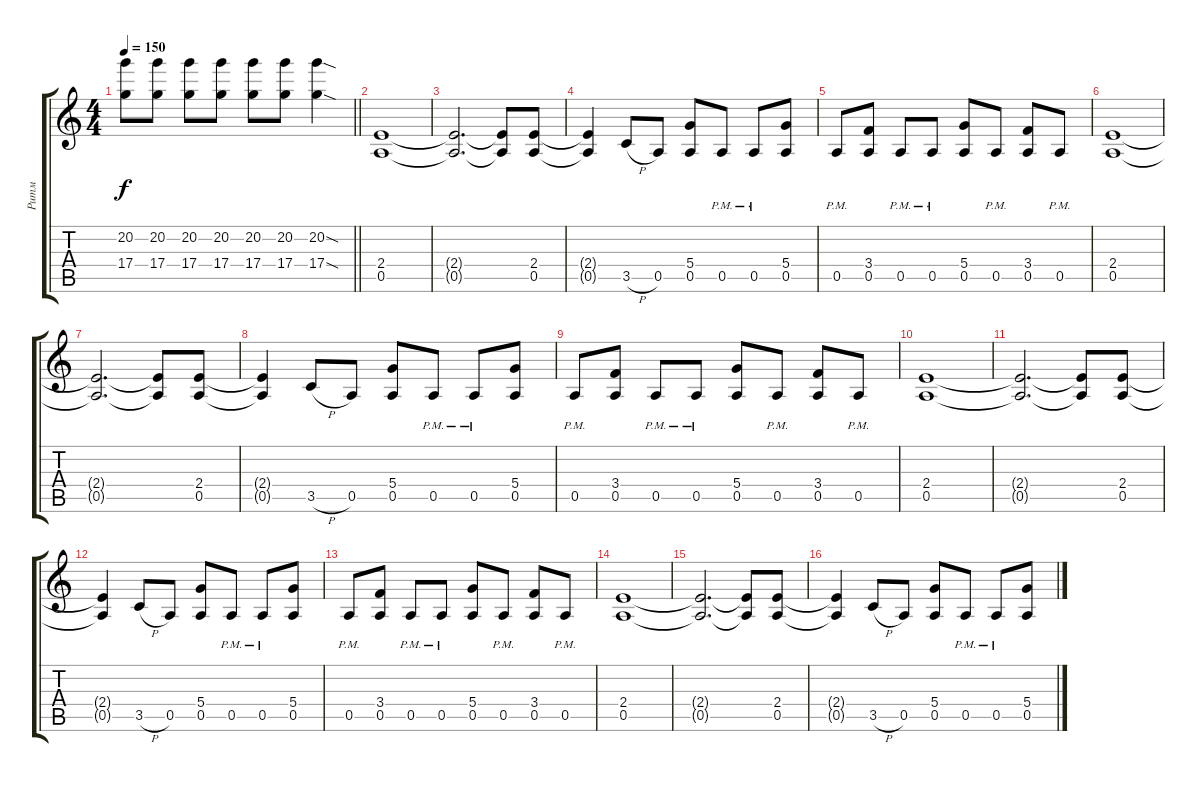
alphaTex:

\track ("Ритм" "Ритм") {instrument distortionguitar}
\staff {score tabs}
\tuning (E4 B3 G3 D3 A2 E2) {hide}
\ts (4 4)
\tempo 150
\clef g2
\barLineRight lightlight
\ks c
(20.2 17.4).8{dy f} (20.2 17.4).8 (20.2 17.4).8 (20.2 17.4).8 (20.2 17.4).8 (20.2 17.4).8 (20.2{sod} 17.4{sod}).4 |
(2.4 0.5).1 |
(2.4{t} 0.5{t}).2{d} (2.4{t} 0.5{t}).8 (2.4 0.5).8 |
(2.4{t} 0.5{t}).4 3.5{h}.8 0.5.8 (5.4 0.5).8 0.5{pm}.8 0.5{pm}.8 (5.4 0.5).8 |
0.5{pm}.8 (3.4 0.5).8 0.5{pm}.8 0.5{pm}.8 (5.4 0.5).8 0.5{pm}.8 (3.4 0.5).8 0.5{pm}.8 |
(2.4 0.5).1 |
(2.4{t} 0.5{t}).2{d} (2.4{t} 0.5{t}).8 (2.4 0.5).8 |
(2.4{t} 0.5{t}).4 3.5{h}.8 0.5.8 (5.4 0.5).8 0.5{pm}.8 0.5{pm}.8 (5.4 0.5).8 |
0.5{pm}.8 (3.4 0.5).8 0.5{pm}.8 0.5{pm}.8 (5.4 0.5).8 0.5{pm}.8 (3.4 0.5).8 0.5{pm}.8 |
(2.4 0.5).1 |
(2.4{t} 0.5{t}).2{d} (2.4{t} 0.5{t}).8 (2.4 0.5).8 |
(2.4{t} 0.5{t}).4 3.5{h}.8 0.5.8 (5.4 0.5).8 0.5{pm}.8 0.5{pm}.8 (5.4 0.5).8 |
0.5{pm}.8 (3.4 0.5).8 0.5{pm}.8 0.5{pm}.8 (5.4 0.5).8 0.5{pm}.8 (3.4 0.5).8 0.5{pm}.8 |
(2.4 0.5).1 |
(2.4{t} 0.5{t}).2{d} (2.4{t} 0.5{t}).8 (2.4 0.5).8 |
(2.4{t} 0.5{t}).4 3.5{h}.8 0.5.8 (5.4 0.5).8 0.5{pm}.8 0.5{pm}.8 (5.4 0.5).8
